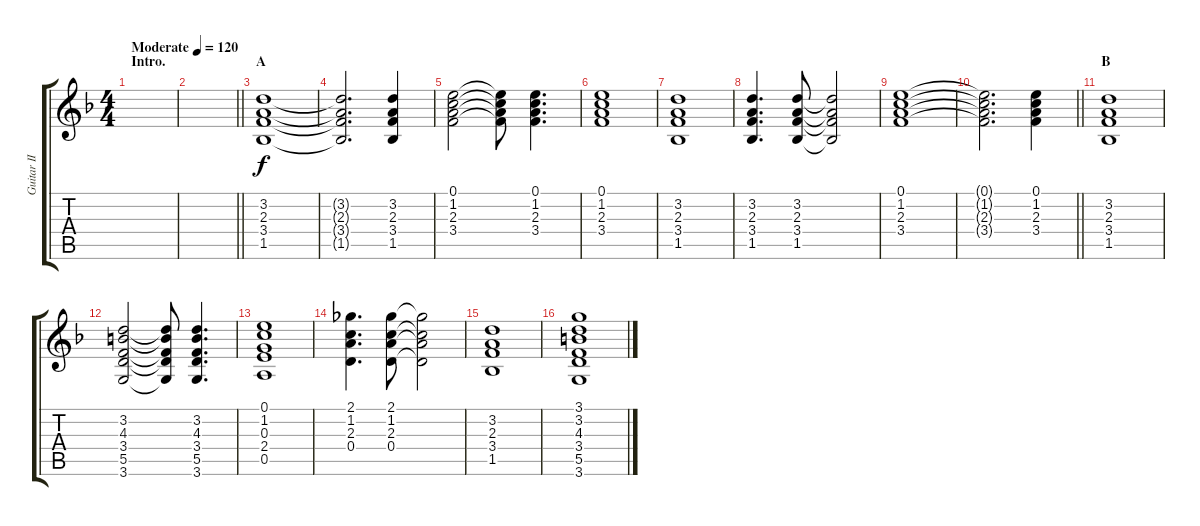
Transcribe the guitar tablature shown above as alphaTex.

\track ("Guitar II (Hirasawa Yui)" "Guitar II ") {instrument acousticguitarsteel}
\staff {score tabs}
\tuning (E4 B3 G3 D3 A2 E2) {hide}
\ts (4 4)
\section ("" "Intro.")
\tempo (120 "Moderate")
\clef g2
\ks f
|
\barLineRight lightlight
|
\section ("" "A")
(3.2 2.3 3.4 1.5).1 |
(3.2{t} 2.3{t} 3.4{t} 1.5{t}).2{d} (3.2 2.3 3.4 1.5).4 |
(0.1 1.2 2.3 3.4).2 (0.1{t} 1.2{t} 2.3{t} 3.4{t}).8 (0.1 1.2 2.3 3.4).4{d} |
(0.1 1.2 2.3 3.4).1 |
(3.2 2.3 3.4 1.5).1 |
(3.2 2.3 3.4 1.5).4{d} (3.2 2.3 3.4 1.5).8 (3.2{t} 2.3{t} 3.4{t} 1.5{t}).2 |
(0.1 1.2 2.3 3.4).1 |
\barLineRight lightlight
(0.1{t} 1.2{t} 2.3{t} 3.4{t}).2{d} (0.1 1.2 2.3 3.4).4 |
\section ("" "B")
(3.2 2.3 3.4 1.5).1 |
(3.2 4.3 3.4 5.5 3.6).2 (3.2{t} 4.3{t} 3.4{t} 5.5{t} 3.6{t}).8 (3.2 4.3 3.4 5.5 3.6).4{d} |
(0.1 1.2 0.3 2.4 0.5).1 |
(2.1 1.2 2.3 0.4).4{d} (2.1 1.2 2.3 0.4).8 (2.1{t} 1.2{t} 2.3{t} 0.4{t}).2 |
(3.2 2.3 3.4 1.5).1 |
(3.1 3.2 4.3 3.4 5.5 3.6).1
